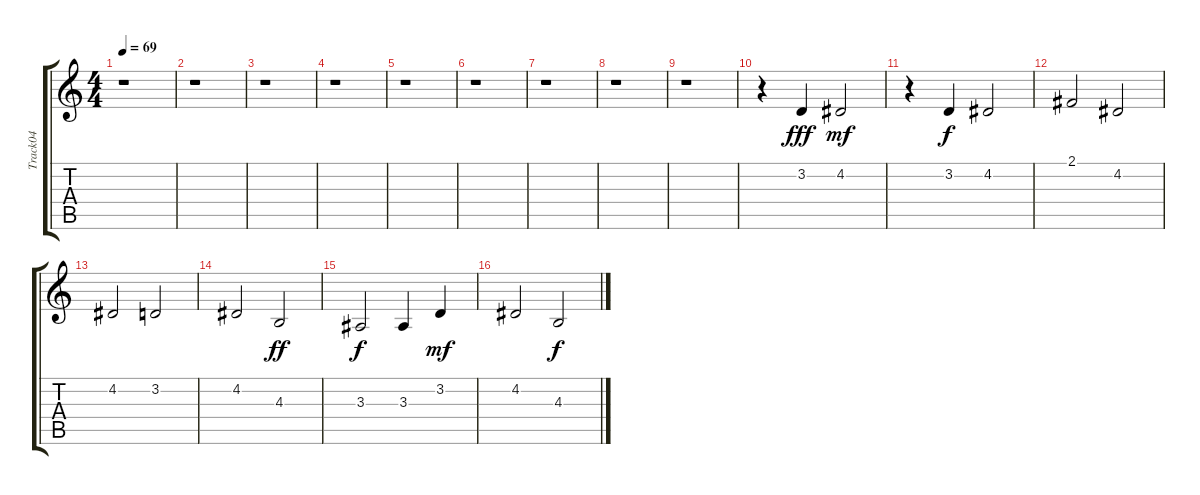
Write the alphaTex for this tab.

\track ("Track04" "Track04") {instrument frenchhorn}
\staff {score tabs}
\tuning (E4 B3 G3 D3 A2 E2) {hide}
\ts (4 4)
\tempo 69
\clef g2
\ks c
r.1{dy fff instrument frenchhorn} |
r.1 |
r.1 |
r.1 |
r.1 |
r.1 |
r.1 |
r.1 |
r.1 |
r.4 3.2.4{volume 10 balance 8 instrument acousticguitarsteel} 4.2.2{dy mf} |
r.4 3.2.4{dy f} 4.2.2 |
2.1.2 4.2.2 |
4.2.2 3.2.2 |
4.2.2 4.3.2{dy ff} |
3.3.2{dy f} 3.3.4 3.2.4{dy mf} |
4.2.2 4.3.2{dy f}
